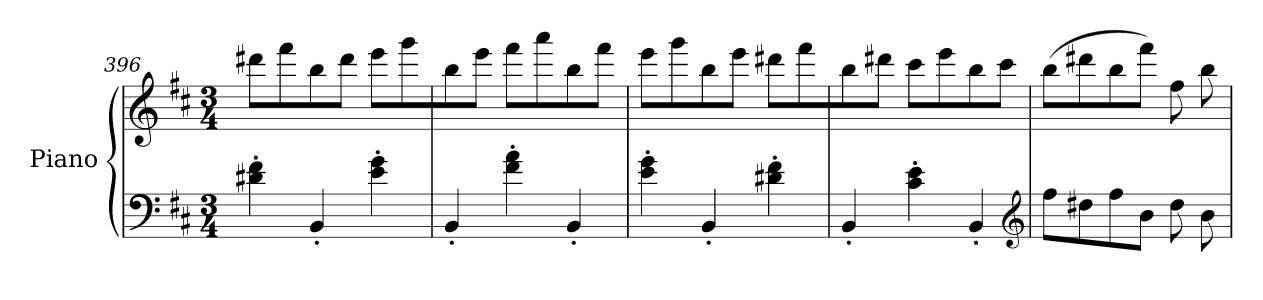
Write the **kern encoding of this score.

**kern	**kern
*part1	*part1
*staff2	*staff1
*I"Piano	*
*I'Pno	*
!!LO:PB:g=z
*clefF4	*clefG2
*k[f#c#]	*k[f#c#]
*D:	*D:
*M3/4	*M3/4
=396	=396
4d#X\' 4f#\'	8ddd#X\L
.	8fff#\
4BB'/	8bb\
.	8ddd#\J
4e\' 4g\'	8eee\L
.	8ggg\
=397	=397
4BB'/	8bb\
.	8eee\J
4f#\' 4a\'	8fff#\L
.	8aaa\
4BB'/	8bb\
.	8fff#\J
!!LO:PB:g=z
=398	=398
4e\' 4g\'	8eee\L
.	8ggg\
4BB'/	8bb\
.	8eee\J
4d#X\' 4f#\'	8ddd#X\L
.	8fff#\
=399	=399
4BB'/	8bb\
.	8ddd#X\J
4c#\' 4e\'	8ccc#\L
.	8eee\
4BB'/	8bb\
.	8ccc#\J
*clefG2	*
=400	=400
8ff#\L	(8bb\L
8dd#X\	8ddd#X\
8ff#\	8bb\
8b\J	8fff#\J)
8dd#\L	8ff#\L
8b\	8bb\
=	=
*-	*-
